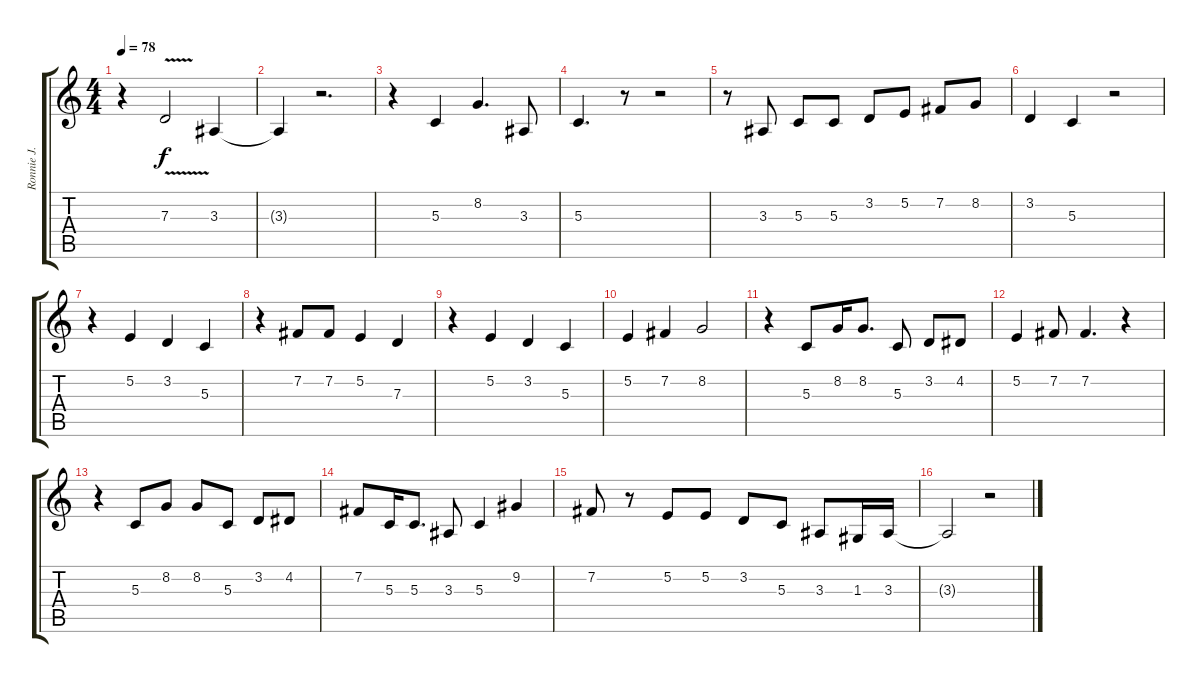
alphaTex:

\track ("Ronnie J. Dio (Vocals)" "Ronnie J. ") {instrument altosax}
\staff {score tabs}
\tuning (E4 B3 G3 D3 A2 E2) {hide}
\ts (4 4)
\tempo 78
\clef g2
\ks c
r.4{dy f} 7.3{v}.2 3.3.4 |
3.3{t}.4 r.2{d} |
r.4 5.3.4 8.2.4{d} 3.3.8 |
5.3.4{d} r.8 r.2 |
r.8 3.3.8 5.3.8 5.3.8 3.2.8 5.2.8 7.2.8 8.2.8 |
3.2.4 5.3.4 r.2 |
r.4 5.2.4 3.2.4 5.3.4 |
r.4 7.2.8 7.2.8 5.2.4 7.3.4 |
r.4 5.2.4 3.2.4 5.3.4 |
5.2.4 7.2.4 8.2.2 |
r.4 5.3.8 8.2.16 8.2.8{d} 5.3.8 3.2.8 4.2.8 |
5.2.4 7.2.8 7.2.4{d} r.4 |
r.4 5.3.8 8.2.8 8.2.8 5.3.8 3.2.8 4.2.8 |
7.2.8 5.3.16 5.3.8{d} 3.3.8 5.3.4 9.2.4 |
7.2.8 r.8 5.2.8 5.2.8 3.2.8 5.3.8 3.3.8 1.3.16 3.3.16 |
3.3{t}.2 r.2
